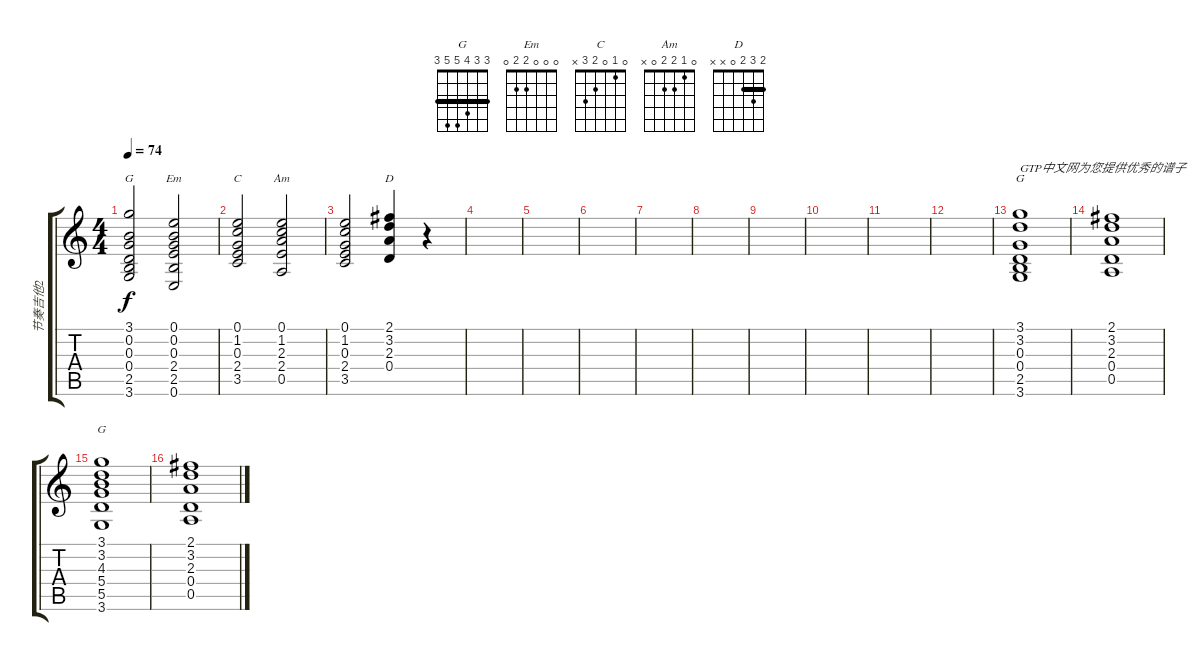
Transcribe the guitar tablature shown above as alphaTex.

\track ("节奏吉他2" "节奏吉他2") {instrument acousticguitarnylon}
\staff {score tabs}
\tuning (E4 B3 G3 D3 A2 E2) {hide}
\chord ("G" 3 0 0 0 2 3)
\chord ("Em" 0 0 0 2 2 0)
\chord ("C" 0 1 0 2 3 x)
\chord ("Am" 0 1 2 2 0 x)
\chord ("D" 2 3 2 0 x x) {barre 2}
\chord ("G" 3 3 0 0 2 3) {barre 3}
\chord ("G" 3 3 4 5 5 3) {barre 3}
\ts (4 4)
\tempo 74
\clef g2
\ks c
(3.1 0.2 0.3 0.4 2.5 3.6).2{ch "G" dy f} (0.1 0.2 0.3 2.4 2.5 0.6).2{ch "Em"} |
(0.1 1.2 0.3 2.4 3.5).2{ch "C"} (0.1 1.2 2.3 2.4 0.5).2{ch "Am"} |
(0.1 1.2 0.3 2.4 3.5).2 (2.1 3.2 2.3 0.4).4{ch "D"} r.4 |
|
|
|
|
|
|
|
|
|
(3.1 3.2 0.3 0.4 2.5 3.6).1{ch "G" txt "GTP中文网为您提供优秀的谱子"} |
(2.1 3.2 2.3 0.4 0.5).1 |
(3.1 3.2 4.3 5.4 5.5 3.6).1{ch "G"} |
(2.1 3.2 2.3 0.4 0.5).1
